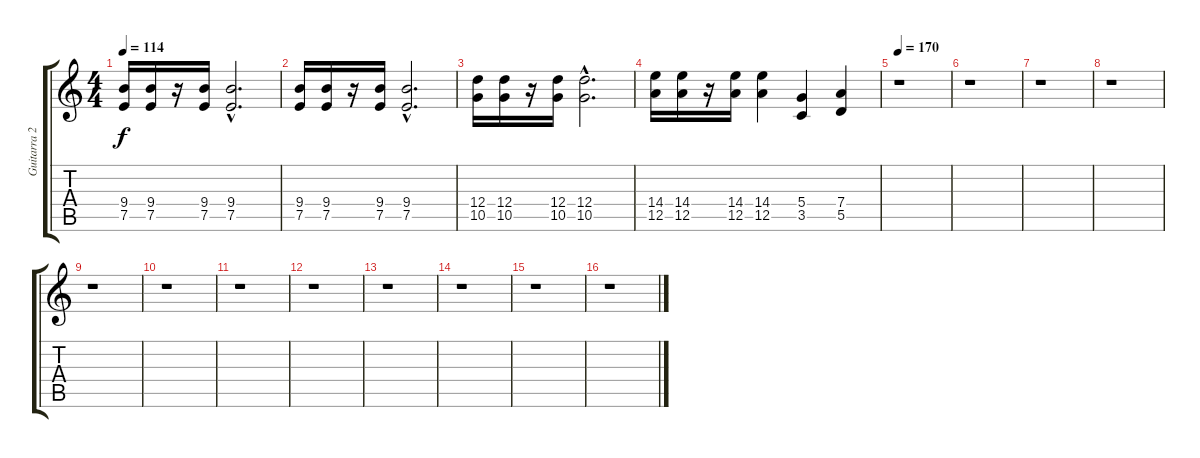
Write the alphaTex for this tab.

\track ("Guitarra 2/ solo" "Guitarra 2") {instrument distortionguitar}
\staff {score tabs}
\tuning (E4 B3 G3 D3 A2 E2) {hide}
\ts (4 4)
\tempo 114
\clef g2
\ks c
(9.4 7.5).16{dy f} (9.4 7.5).16 r.16 (9.4 7.5).16 (9.4{hac} 7.5{hac}).2{d} |
(9.4 7.5).16 (9.4 7.5).16 r.16 (9.4 7.5).16 (9.4{hac} 7.5{hac}).2{d} |
(12.4 10.5).16 (12.4 10.5).16 r.16 (12.4 10.5).16 (12.4{hac} 10.5{hac}).2{d} |
(14.4 12.5).16 (14.4 12.5).16 r.16 (14.4 12.5).16 (14.4 12.5).4 (5.4 3.5).4 (7.4 5.5).4 |
\tempo 170
r.1 |
r.1 |
r.1 |
r.1 |
r.1 |
r.1 |
r.1 |
r.1 |
r.1 |
r.1 |
r.1 |
r.1
